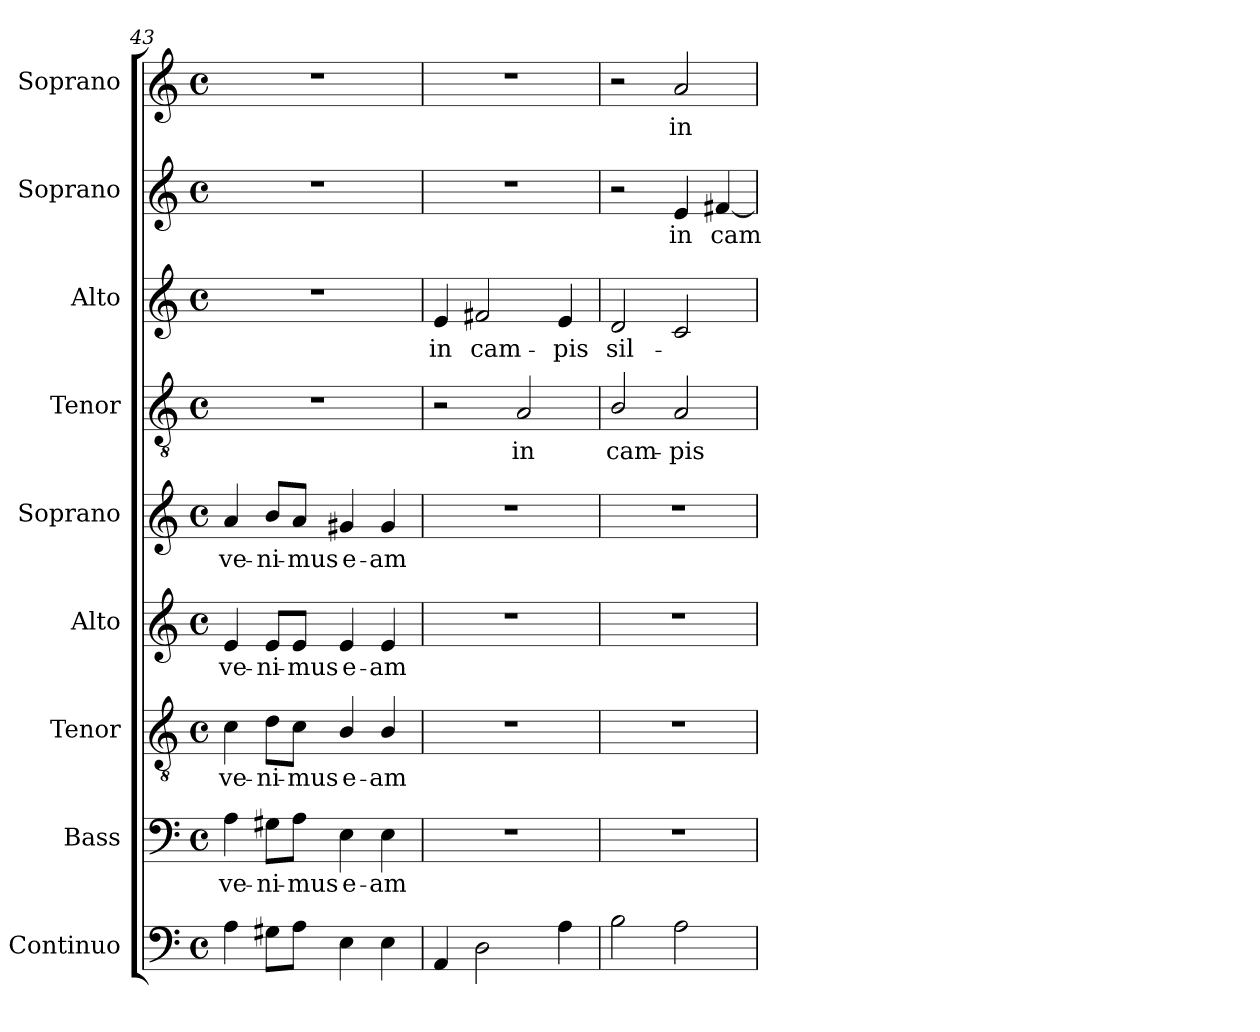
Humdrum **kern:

**kern	**kern	**text	**kern	**text	**kern	**text	**kern	**text	**kern	**text	**kern	**text	**kern	**text	**kern	**text
*part9	*part8	*part8	*part7	*part7	*part6	*part6	*part5	*part5	*part4	*part4	*part3	*part3	*part2	*part2	*part1	*part1
*staff9	*staff8	*staff8	*staff7	*staff7	*staff6	*staff6	*staff5	*staff5	*staff4	*staff4	*staff3	*staff3	*staff2	*staff2	*staff1	*staff1
*I"Continuo	*I"Bass	*	*I"Tenor	*	*I"Alto	*	*I"Soprano	*	*I"Tenor	*	*I"Alto	*	*I"Soprano	*	*I"Soprano	*
*I'Cont.	*I'B.	*	*I'T.	*	*I'A.	*	*I'S.	*	*I'T.	*	*I'A.	*	*I'S.	*	*I'S.	*
*clefF4	*clefF4	*	*clefGv2	*	*clefG2	*	*clefG2	*	*clefGv2	*	*clefG2	*	*clefG2	*	*clefG2	*
*	*	*	*ITrd7c12	*	*	*	*	*	*ITrd7c12	*	*	*	*	*	*	*
*k[]	*k[]	*	*k[]	*	*k[]	*	*k[]	*	*k[]	*	*k[]	*	*k[]	*	*k[]	*
*C:	*C:	*	*C:	*	*C:	*	*C:	*	*C:	*	*C:	*	*C:	*	*C:	*
*M4/4	*M4/4	*	*M4/4	*	*M4/4	*	*M4/4	*	*M4/4	*	*M4/4	*	*M4/4	*	*M4/4	*
*met(c)	*met(c)	*	*met(c)	*	*met(c)	*	*met(c)	*	*met(c)	*	*met(c)	*	*met(c)	*	*met(c)	*
=43	=43	=43	=43	=43	=43	=43	=43	=43	=43	=43	=43	=43	=43	=43	=43	=43
!	!	!LO:LY:b:color=#000000	!	!	!	!	!	!	!	!	!	!	!	!	!	!
!	!	!	!	!LO:LY:b:color=#000000	!	!	!	!	!	!	!	!	!	!	!	!
!	!	!	!	!	!	!LO:LY:b:color=#000000	!	!	!	!	!	!	!	!	!	!
!	!	!	!	!	!	!	!	!LO:LY:b:color=#000000	!	!	!	!	!	!	!	!
4Ai\	4Ai\	-ve-	4Ci\	-ve-	4ei/	-ve-	4ai/	-ve-	1r	.	1r	.	1r	.	1r	.
!	!	!LO:LY:b:color=#000000	!	!	!	!	!	!	!	!	!	!	!	!	!	!
!	!	!	!	!LO:LY:b:color=#000000	!	!	!	!	!	!	!	!	!	!	!	!
!	!	!	!	!	!	!LO:LY:b:color=#000000	!	!	!	!	!	!	!	!	!	!
!	!	!	!	!	!	!	!	!LO:LY:b:color=#000000	!	!	!	!	!	!	!	!
8G#Xi\L	8G#Xi\L	-ni-	8Di\L	-ni-	8ei/L	-ni-	8bi/L	-ni-	.	.	.	.	.	.	.	.
!	!	!LO:LY:b:color=#000000	!	!	!	!	!	!	!	!	!	!	!	!	!	!
!	!	!	!	!LO:LY:b:color=#000000	!	!	!	!	!	!	!	!	!	!	!	!
!	!	!	!	!	!	!LO:LY:b:color=#000000	!	!	!	!	!	!	!	!	!	!
!	!	!	!	!	!	!	!	!LO:LY:b:color=#000000	!	!	!	!	!	!	!	!
8Ai\J	8Ai\J	-mus	8Ci\J	-mus	8ei/J	-mus	8ai/J	-mus	.	.	.	.	.	.	.	.
!	!	!LO:LY:b:color=#000000	!	!	!	!	!	!	!	!	!	!	!	!	!	!
!	!	!	!	!LO:LY:b:color=#000000	!	!	!	!	!	!	!	!	!	!	!	!
!	!	!	!	!	!	!LO:LY:b:color=#000000	!	!	!	!	!	!	!	!	!	!
!	!	!	!	!	!	!	!	!LO:LY:b:color=#000000	!	!	!	!	!	!	!	!
4Ei\	4Ei\	e-	4BBi/	e-	4ei/	e-	4g#Xi/	e-	.	.	.	.	.	.	.	.
!	!	!LO:LY:b:color=#000000	!	!	!	!	!	!	!	!	!	!	!	!	!	!
!	!	!	!	!LO:LY:b:color=#000000	!	!	!	!	!	!	!	!	!	!	!	!
!	!	!	!	!	!	!LO:LY:b:color=#000000	!	!	!	!	!	!	!	!	!	!
!	!	!	!	!	!	!	!	!LO:LY:b:color=#000000	!	!	!	!	!	!	!	!
4Ei\	4Ei\	-am	4BBi/	-am	4ei/	-am	4g#i/	-am	.	.	.	.	.	.	.	.
!!LO:LB:g=z
=44	=44	=44	=44	=44	=44	=44	=44	=44	=44	=44	=44	=44	=44	=44	=44	=44
!	!	!	!	!	!	!	!	!	!	!	!	!LO:LY:b:color=#000000	!	!	!	!
4AAi/	1r	.	1r	.	1r	.	1r	.	2r	.	4ei/	in	1r	.	1r	.
!	!	!	!	!	!	!	!	!	!	!	!	!LO:LY:b:color=#000000	!	!	!	!
2Di\	.	.	.	.	.	.	.	.	.	.	2f#Xi/	cam-	.	.	.	.
!	!	!	!	!	!	!	!	!	!	!LO:LY:b:color=#000000	!	!	!	!	!	!
.	.	.	.	.	.	.	.	.	2AAi/	in	.	.	.	.	.	.
!	!	!	!	!	!	!	!	!	!	!	!	!LO:LY:b:color=#000000	!	!	!	!
4Ai\	.	.	.	.	.	.	.	.	.	.	4ei/	-pis	.	.	.	.
=45	=45	=45	=45	=45	=45	=45	=45	=45	=45	=45	=45	=45	=45	=45	=45	=45
!	!	!	!	!	!	!	!	!	!	!LO:LY:b:color=#000000	!	!	!	!	!	!
!	!	!	!	!	!	!	!	!	!	!	!	!LO:LY:b:color=#000000	!	!	!	!
2Bi\	1r	.	1r	.	1r	.	1r	.	2BBi/	cam-	2di/	sil-	2r	.	2r	.
!	!	!	!	!	!	!	!	!	!	!LO:LY:b:color=#000000	!	!	!	!	!	!
!	!	!	!	!	!	!	!	!	!	!	!	!	!	!LO:LY:b:color=#000000	!	!
!	!	!	!	!	!	!	!	!	!	!	!	!	!	!	!	!LO:LY:b:color=#000000
2Ai\	.	.	.	.	.	.	.	.	2AAi/	-pis	2ci/	.	4ei/	in	2ai/	in
!	!	!	!	!	!	!	!	!	!	!	!	!	!	!LO:LY:b:color=#000000	!	!
.	.	.	.	.	.	.	.	.	.	.	.	.	[4f#Xi/	cam-	.	.
=	=	=	=	=	=	=	=	=	=	=	=	=	=	=	=	=
*-	*-	*-	*-	*-	*-	*-	*-	*-	*-	*-	*-	*-	*-	*-	*-	*-
